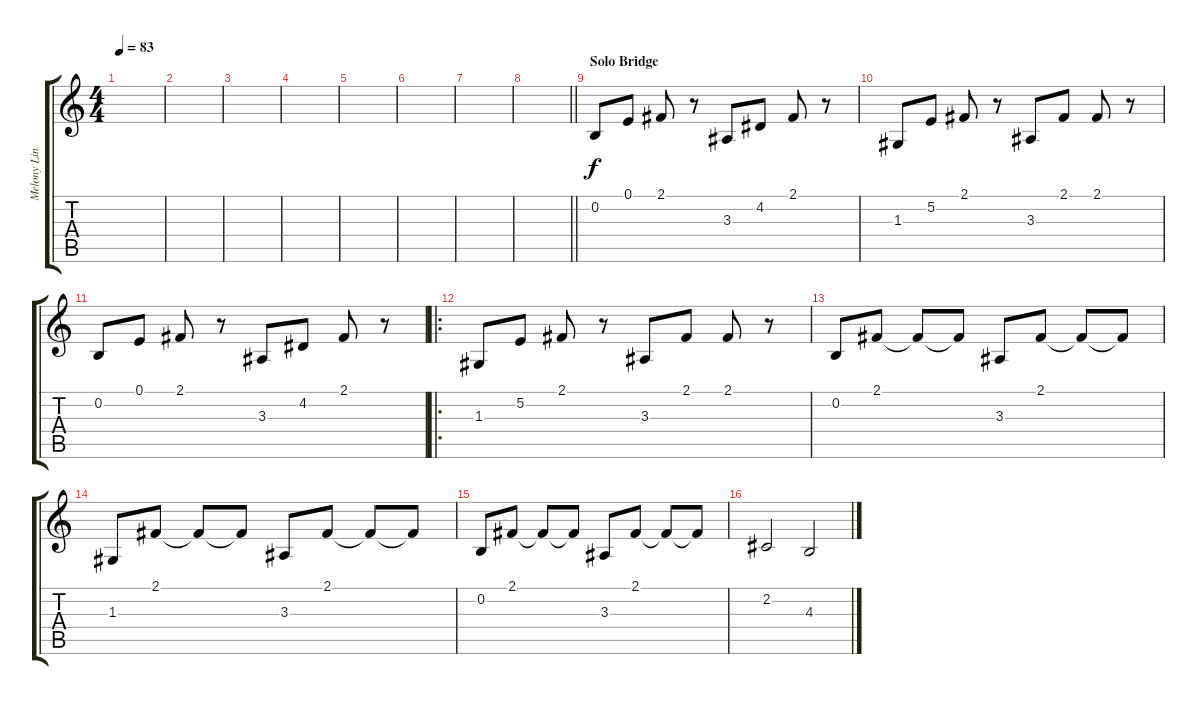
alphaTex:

\track ("Melony Line" "Melony Lin") {instrument electricgrandpiano}
\staff {score tabs}
\tuning (E4 B3 G3 D3 A2 E2) {hide}
\ts (4 4)
\tempo 83
\clef g2
\ks c
|
|
|
|
|
|
|
\barLineRight lightlight
|
\section ("" "Solo Bridge")
0.2.8 0.1.8 2.1.8 r.8 3.3.8 4.2.8 2.1.8 r.8 |
1.3.8 5.2.8 2.1.8 r.8 3.3.8 2.1.8 2.1.8 r.8 |
0.2.8 0.1.8 2.1.8 r.8 3.3.8 4.2.8 2.1.8 r.8 |
\ro
1.3.8 5.2.8 2.1.8 r.8 3.3.8 2.1.8 2.1.8 r.8 |
0.2.8 2.1.8 2.1{t}.8 2.1{t}.8 3.3.8 2.1.8 2.1{t}.8 2.1{t}.8 |
1.3.8 2.1.8 2.1{t}.8 2.1{t}.8 3.3.8 2.1.8 2.1{t}.8 2.1{t}.8 |
0.2.8 2.1.8 2.1{t}.8 2.1{t}.8 3.3.8 2.1.8 2.1{t}.8 2.1{t}.8 |
2.2.2 4.3.2
